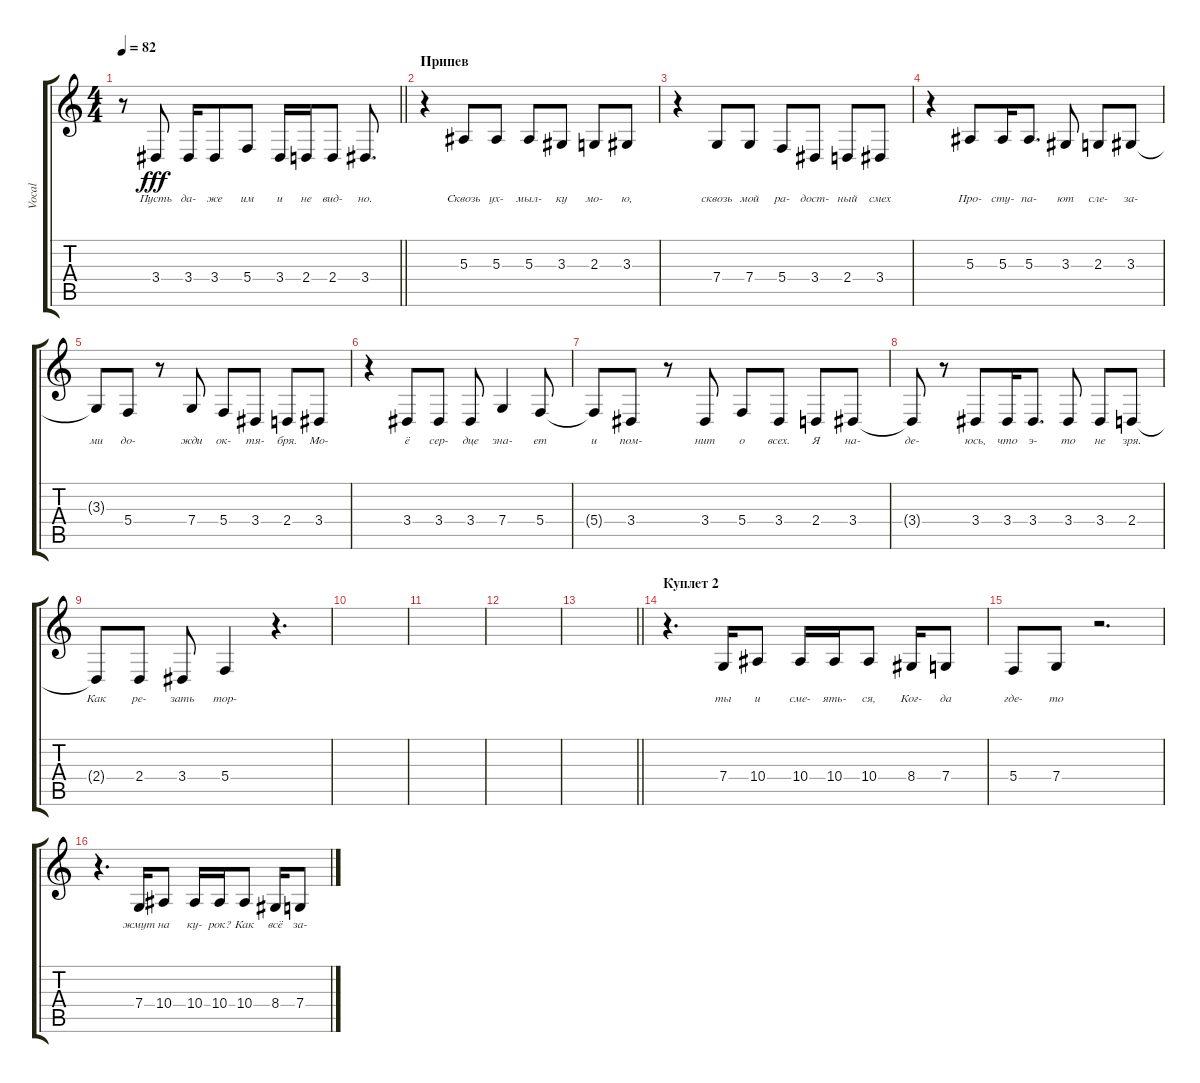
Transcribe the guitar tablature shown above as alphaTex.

\track ("Vocal" "Vocal") {instrument oboe}
\staff {score tabs}
\tuning (D4 A3 F3 C3 G2 C2) {hide}
\ts (4 4)
\tempo 82
\clef g2
\barLineRight lightlight
\ks c
r.8{dy fff} 3.4.8{lyrics (0 "Пусть") lyrics (1 "") lyrics (2 "") lyrics (3 "") lyrics (4 "")} 3.4.16{lyrics (0 "да-") lyrics (1 "") lyrics (2 "") lyrics (3 "") lyrics (4 "")} 3.4.8{lyrics (0 "же") lyrics (1 "") lyrics (2 "") lyrics (3 "") lyrics (4 "")} 5.4.8{lyrics (0 "им") lyrics (1 "") lyrics (2 "") lyrics (3 "") lyrics (4 "")} 3.4.16{lyrics (0 "и") lyrics (1 "") lyrics (2 "") lyrics (3 "") lyrics (4 "")} 2.4.16{lyrics (0 "не") lyrics (1 "") lyrics (2 "") lyrics (3 "") lyrics (4 "")} 2.4.8{lyrics (0 "вид-") lyrics (1 "") lyrics (2 "") lyrics (3 "") lyrics (4 "")} 3.4.8{d lyrics (0 "но.") lyrics (1 "") lyrics (2 "") lyrics (3 "") lyrics (4 "")} |
\section ("" "Припев")
r.4 5.3.8{lyrics (0 "Сквозь") lyrics (1 "") lyrics (2 "") lyrics (3 "") lyrics (4 "")} 5.3.8{lyrics (0 "ух-") lyrics (1 "") lyrics (2 "") lyrics (3 "") lyrics (4 "")} 5.3.8{lyrics (0 "мыл-") lyrics (1 "") lyrics (2 "") lyrics (3 "") lyrics (4 "")} 3.3.8{lyrics (0 "ку") lyrics (1 "") lyrics (2 "") lyrics (3 "") lyrics (4 "")} 2.3.8{lyrics (0 "мо-") lyrics (1 "") lyrics (2 "") lyrics (3 "") lyrics (4 "")} 3.3.8{lyrics (0 "ю,") lyrics (1 "") lyrics (2 "") lyrics (3 "") lyrics (4 "")} |
r.4 7.4.8{lyrics (0 "сквозь") lyrics (1 "") lyrics (2 "") lyrics (3 "") lyrics (4 "")} 7.4.8{lyrics (0 "мой") lyrics (1 "") lyrics (2 "") lyrics (3 "") lyrics (4 "")} 5.4.8{lyrics (0 "ра-") lyrics (1 "") lyrics (2 "") lyrics (3 "") lyrics (4 "")} 3.4.8{lyrics (0 "дост-") lyrics (1 "") lyrics (2 "") lyrics (3 "") lyrics (4 "")} 2.4.8{lyrics (0 "ный") lyrics (1 "") lyrics (2 "") lyrics (3 "") lyrics (4 "")} 3.4.8{lyrics (0 "смех") lyrics (1 "") lyrics (2 "") lyrics (3 "") lyrics (4 "")} |
r.4 5.3.8{lyrics (0 "Про-") lyrics (1 "") lyrics (2 "") lyrics (3 "") lyrics (4 "")} 5.3.16{lyrics (0 "сту-") lyrics (1 "") lyrics (2 "") lyrics (3 "") lyrics (4 "")} 5.3.8{d lyrics (0 "па-") lyrics (1 "") lyrics (2 "") lyrics (3 "") lyrics (4 "")} 3.3.8{lyrics (0 "ют") lyrics (1 "") lyrics (2 "") lyrics (3 "") lyrics (4 "")} 2.3.8{lyrics (0 "сле-") lyrics (1 "") lyrics (2 "") lyrics (3 "") lyrics (4 "")} 3.3.8{lyrics (0 "за-") lyrics (1 "") lyrics (2 "") lyrics (3 "") lyrics (4 "")} |
3.3{t}.8{lyrics (0 "ми") lyrics (1 "") lyrics (2 "") lyrics (3 "") lyrics (4 "")} 5.4.8{lyrics (0 "до-") lyrics (1 "") lyrics (2 "") lyrics (3 "") lyrics (4 "")} r.8 7.4.8{lyrics (0 "жди") lyrics (1 "") lyrics (2 "") lyrics (3 "") lyrics (4 "")} 5.4.8{lyrics (0 "ок-") lyrics (1 "") lyrics (2 "") lyrics (3 "") lyrics (4 "")} 3.4.8{lyrics (0 "тя-") lyrics (1 "") lyrics (2 "") lyrics (3 "") lyrics (4 "")} 2.4.8{lyrics (0 "бря.") lyrics (1 "") lyrics (2 "") lyrics (3 "") lyrics (4 "")} 3.4.8{lyrics (0 "Мо-") lyrics (1 "") lyrics (2 "") lyrics (3 "") lyrics (4 "")} |
r.4 3.4.8{lyrics (0 "ё") lyrics (1 "") lyrics (2 "") lyrics (3 "") lyrics (4 "")} 3.4.8{lyrics (0 "сер-") lyrics (1 "") lyrics (2 "") lyrics (3 "") lyrics (4 "")} 3.4.8{lyrics (0 "дце") lyrics (1 "") lyrics (2 "") lyrics (3 "") lyrics (4 "")} 7.4.4{lyrics (0 "зна-") lyrics (1 "") lyrics (2 "") lyrics (3 "") lyrics (4 "")} 5.4.8{lyrics (0 "ет") lyrics (1 "") lyrics (2 "") lyrics (3 "") lyrics (4 "")} |
5.4{t}.8{lyrics (0 "и") lyrics (1 "") lyrics (2 "") lyrics (3 "") lyrics (4 "")} 3.4.8{lyrics (0 "пом-") lyrics (1 "") lyrics (2 "") lyrics (3 "") lyrics (4 "")} r.8 3.4.8{lyrics (0 "нит") lyrics (1 "") lyrics (2 "") lyrics (3 "") lyrics (4 "")} 5.4.8{lyrics (0 "о") lyrics (1 "") lyrics (2 "") lyrics (3 "") lyrics (4 "")} 3.4.8{lyrics (0 "всех.") lyrics (1 "") lyrics (2 "") lyrics (3 "") lyrics (4 "")} 2.4.8{lyrics (0 "Я") lyrics (1 "") lyrics (2 "") lyrics (3 "") lyrics (4 "")} 3.4.8{lyrics (0 "на-") lyrics (1 "") lyrics (2 "") lyrics (3 "") lyrics (4 "")} |
3.4{t}.8{lyrics (0 "де-") lyrics (1 "") lyrics (2 "") lyrics (3 "") lyrics (4 "")} r.8 3.4.8{lyrics (0 "юсь,") lyrics (1 "") lyrics (2 "") lyrics (3 "") lyrics (4 "")} 3.4.16{lyrics (0 "что") lyrics (1 "") lyrics (2 "") lyrics (3 "") lyrics (4 "")} 3.4.8{d lyrics (0 "э-") lyrics (1 "") lyrics (2 "") lyrics (3 "") lyrics (4 "")} 3.4.8{lyrics (0 "то") lyrics (1 "") lyrics (2 "") lyrics (3 "") lyrics (4 "")} 3.4.8{lyrics (0 "не") lyrics (1 "") lyrics (2 "") lyrics (3 "") lyrics (4 "")} 2.4.8{lyrics (0 "зря.") lyrics (1 "") lyrics (2 "") lyrics (3 "") lyrics (4 "")} |
2.4{t}.8{lyrics (0 "Как") lyrics (1 "") lyrics (2 "") lyrics (3 "") lyrics (4 "")} 2.4.8{lyrics (0 "ре-") lyrics (1 "") lyrics (2 "") lyrics (3 "") lyrics (4 "")} 3.4.8{lyrics (0 "зать") lyrics (1 "") lyrics (2 "") lyrics (3 "") lyrics (4 "")} 5.4.4{lyrics (0 "тор-") lyrics (1 "") lyrics (2 "") lyrics (3 "") lyrics (4 "")} r.4{d} |
|
|
|
\barLineRight lightlight
|
\section ("" "Куплет 2")
r.4{d} 7.4.16{lyrics (0 "ты") lyrics (1 "") lyrics (2 "") lyrics (3 "") lyrics (4 "")} 10.4.8{lyrics (0 "и") lyrics (1 "") lyrics (2 "") lyrics (3 "") lyrics (4 "")} 10.4.16{lyrics (0 "сме-") lyrics (1 "") lyrics (2 "") lyrics (3 "") lyrics (4 "")} 10.4.16{lyrics (0 "ять-") lyrics (1 "") lyrics (2 "") lyrics (3 "") lyrics (4 "")} 10.4.8{lyrics (0 "ся,") lyrics (1 "") lyrics (2 "") lyrics (3 "") lyrics (4 "")} 8.4.16{lyrics (0 "Ког-") lyrics (1 "") lyrics (2 "") lyrics (3 "") lyrics (4 "")} 7.4.8{lyrics (0 "да") lyrics (1 "") lyrics (2 "") lyrics (3 "") lyrics (4 "")} |
5.4.8{lyrics (0 "где-") lyrics (1 "") lyrics (2 "") lyrics (3 "") lyrics (4 "")} 7.4.8{lyrics (0 "то") lyrics (1 "") lyrics (2 "") lyrics (3 "") lyrics (4 "")} r.2{d} |
r.4{d} 7.4.16{lyrics (0 "жмут") lyrics (1 "") lyrics (2 "") lyrics (3 "") lyrics (4 "")} 10.4.8{lyrics (0 "на") lyrics (1 "") lyrics (2 "") lyrics (3 "") lyrics (4 "")} 10.4.16{lyrics (0 "ку-") lyrics (1 "") lyrics (2 "") lyrics (3 "") lyrics (4 "")} 10.4.16{lyrics (0 "рок?") lyrics (1 "") lyrics (2 "") lyrics (3 "") lyrics (4 "")} 10.4.8{lyrics (0 "Как") lyrics (1 "") lyrics (2 "") lyrics (3 "") lyrics (4 "")} 8.4.16{lyrics (0 "всё") lyrics (1 "") lyrics (2 "") lyrics (3 "") lyrics (4 "")} 7.4.8{lyrics (0 "за-") lyrics (1 "") lyrics (2 "") lyrics (3 "") lyrics (4 "")}
